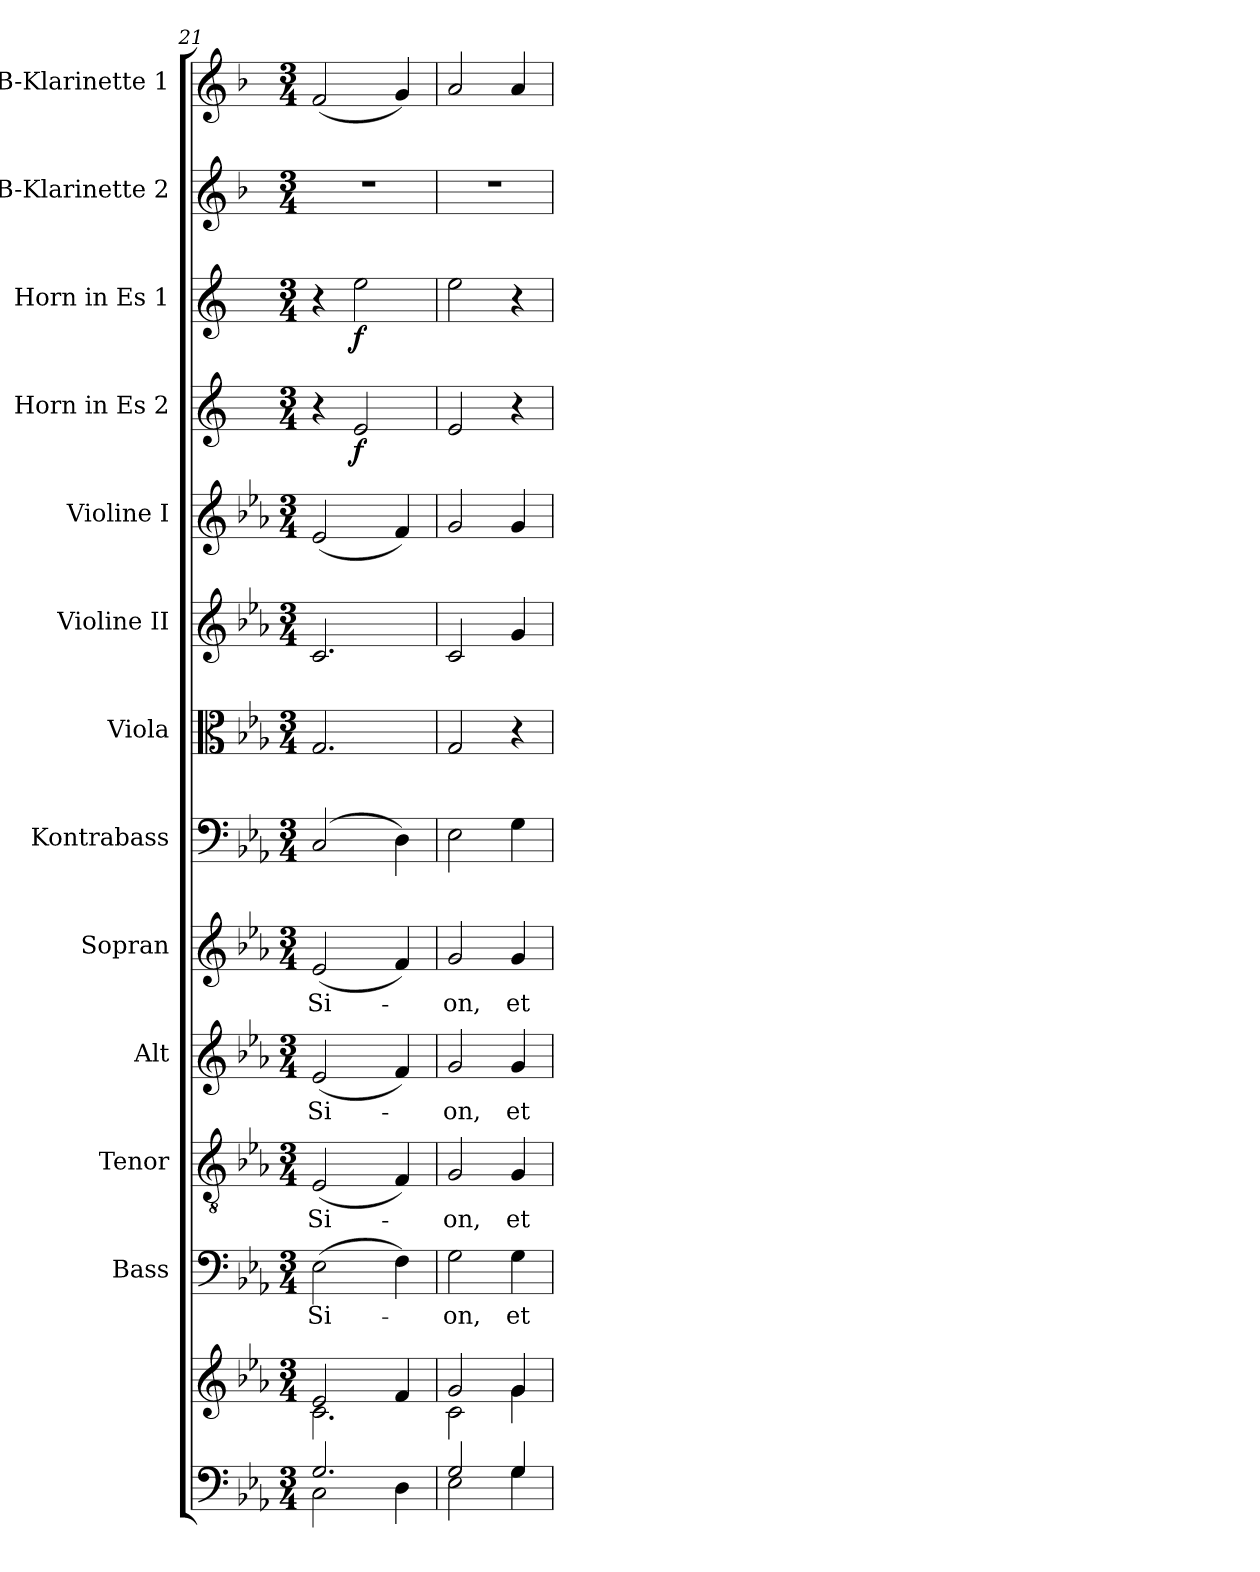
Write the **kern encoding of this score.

**kern	**kern	**kern	**text	**kern	**text	**kern	**text	**kern	**text	**kern	**kern	**kern	**kern	**kern	**dynam	**kern	**dynam	**kern	**kern
*part13	*part13	*part12	*part12	*part11	*part11	*part10	*part10	*part9	*part9	*part8	*part7	*part6	*part5	*part4	*part4	*part3	*part3	*part2	*part1
*staff14	*staff13	*staff12	*staff12	*staff11	*staff11	*staff10	*staff10	*staff9	*staff9	*staff8	*staff7	*staff6	*staff5	*staff4	*staff4	*staff3	*staff3	*staff2	*staff1
*	*	*I"Bass	*	*I"Tenor	*	*I"Alt	*	*I"Sopran	*	*I"Kontrabass	*I"Viola	*I"Violine II	*I"Violine I	*I"Horn in Es 2	*	*I"Horn in Es 1	*	*I"B-Klarinette 2	*I"B-Klarinette 1
*	*	*I'B.	*	*I'T.	*	*I'A.	*	*I'S.	*	*I'Kb.	*I'Vla.	*I'Vl. II	*I'Vl. I	*	*	*	*	*I'B Kl. 2	*I'B Kl. 1
*clefF4	*clefG2	*clefF4	*	*clefGv2	*	*clefG2	*	*clefG2	*	*clefF4	*clefC3	*clefG2	*clefG2	*clefG2	*	*clefG2	*	*clefG2	*clefG2
*	*	*	*	*	*	*	*	*	*	*ITrd7c12	*	*	*	*ITrd5c9	*	*ITrd5c9	*	*ITrd1c2	*ITrd1c2
*k[b-e-a-]	*k[b-e-a-]	*k[b-e-a-]	*	*k[b-e-a-]	*	*k[b-e-a-]	*	*k[b-e-a-]	*	*k[b-e-a-]	*k[b-e-a-]	*k[b-e-a-]	*k[b-e-a-]	*k[b-e-a-]	*	*k[b-e-a-]	*	*k[b-e-a-]	*k[b-e-a-]
*E-:	*E-:	*E-:	*	*E-:	*	*E-:	*	*E-:	*	*E-:	*E-:	*E-:	*E-:	*E-:	*	*E-:	*	*E-:	*E-:
*M3/4	*M3/4	*M3/4	*	*M3/4	*	*M3/4	*	*M3/4	*	*M3/4	*M3/4	*M3/4	*M3/4	*M3/4	*	*M3/4	*	*M3/4	*M3/4
=21	=21	=21	=21	=21	=21	=21	=21	=21	=21	=21	=21	=21	=21	=21	=21	=21	=21	=21	=21
*^	*^	*	*	*	*	*	*	*	*	*	*	*	*	*	*	*	*	*	*
!	!	!	!	!	!LO:LY:b	!	!LO:LY:b	!	!LO:LY:b	!	!LO:LY:b	!	!	!	!	!	!	!	!	!	!
2.G/	2C\	2e-/	2.c\	(>2E-\	Si-	(<2E-/	Si-	(<2e-/	Si-	(<2e-/	Si-	(2CC/	2.G/	2.c/	(<2e-/	4r	.	4r	.	2.r	(<2e-/
!	!	!	!	!	!	!	!	!	!	!	!	!	!	!	!	!	!LO:DY:b	!	!LO:DY:b	!	!
.	.	.	.	.	.	.	.	.	.	.	.	.	.	.	.	2G/	f	2g\	f	.	.
.	4D\	4f/	.	4F\)	.	4F/)	.	4f/)	.	4f/)	.	4DD\)	.	.	4f/)	.	.	.	.	.	4f/)
=22	=22	=22	=22	=22	=22	=22	=22	=22	=22	=22	=22	=22	=22	=22	=22	=22	=22	=22	=22	=22	=22
!	!	!	!	!	!LO:LY:b	!	!LO:LY:b	!	!LO:LY:b	!	!LO:LY:b	!	!	!	!	!	!	!	!	!	!
2G/	2E-\	2g/	2c\	2G\	-on,	2G/	-on,	2g/	-on,	2g/	-on,	2EE-\	2G/	2c/	2g/	2G/	.	2g\	.	2.r	2g/
!	!	!	!	!	!LO:LY:b	!	!LO:LY:b	!	!LO:LY:b	!	!LO:LY:b	!	!	!	!	!	!	!	!	!	!
4G/	4G\	4g/	4g\	4G\	et	4G/	et	4g/	et	4g/	et	4GG\	4r	4g/	4g/	4r	.	4r	.	.	4g/
*v	*v	*	*	*	*	*	*	*	*	*	*	*	*	*	*	*	*	*	*	*	*
*	*v	*v	*	*	*	*	*	*	*	*	*	*	*	*	*	*	*	*	*	*
=	=	=	=	=	=	=	=	=	=	=	=	=	=	=	=	=	=	=	=
*-	*-	*-	*-	*-	*-	*-	*-	*-	*-	*-	*-	*-	*-	*-	*-	*-	*-	*-	*-
